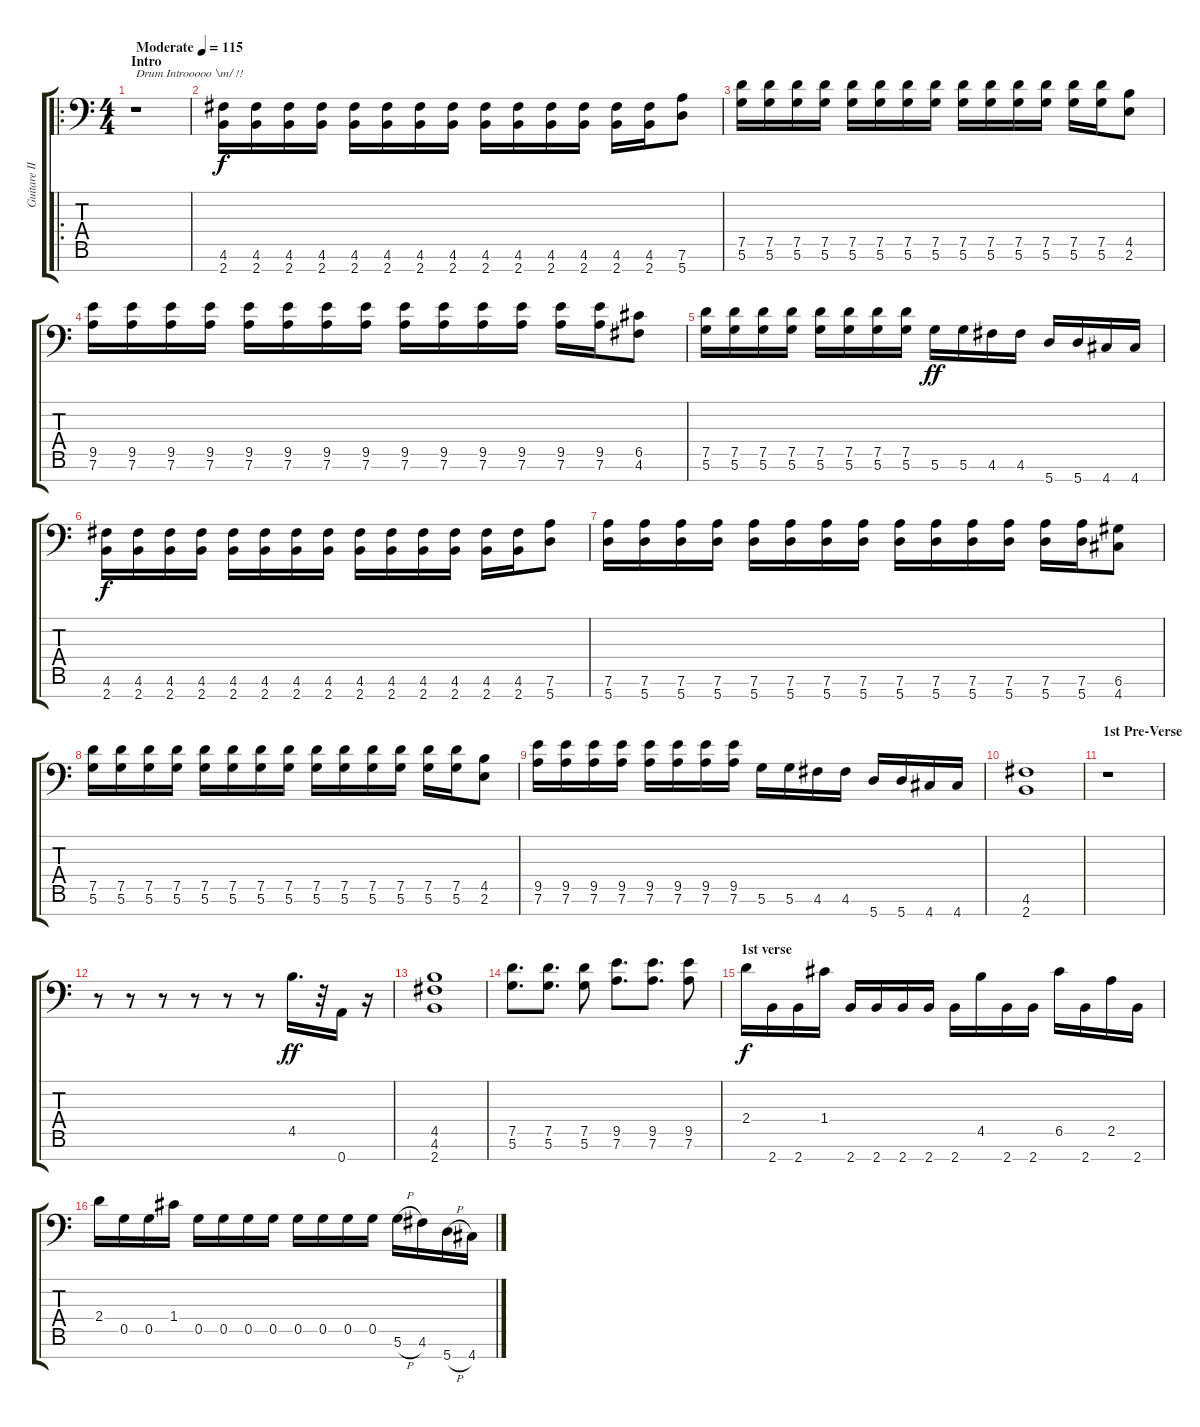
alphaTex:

\track ("Guitare II" "Guitare II") {instrument distortionguitar}
\staff {score tabs}
\tuning (D4 A3 F3 C3 G2 D2 A1) {hide}
\ro
\ts (4 4)
\section ("" "Intro")
\tempo (115 "Moderate")
\clef f4
\ks c
r.1{txt "Drum Introoooo \\m/ !!" dy f instrument distortionguitar} |
(4.6 2.7).16 (4.6 2.7).16 (4.6 2.7).16 (4.6 2.7).16 (4.6 2.7).16 (4.6 2.7).16 (4.6 2.7).16 (4.6 2.7).16 (4.6 2.7).16 (4.6 2.7).16 (4.6 2.7).16 (4.6 2.7).16 (4.6 2.7).16 (4.6 2.7).16 (7.6 5.7).8 |
(7.5 5.6).16 (7.5 5.6).16 (7.5 5.6).16 (7.5 5.6).16 (7.5 5.6).16 (7.5 5.6).16 (7.5 5.6).16 (7.5 5.6).16 (7.5 5.6).16 (7.5 5.6).16 (7.5 5.6).16 (7.5 5.6).16 (7.5 5.6).16 (7.5 5.6).16 (4.5 2.6).8 |
(9.5 7.6).16 (9.5 7.6).16 (9.5 7.6).16 (9.5 7.6).16 (9.5 7.6).16 (9.5 7.6).16 (9.5 7.6).16 (9.5 7.6).16 (9.5 7.6).16 (9.5 7.6).16 (9.5 7.6).16 (9.5 7.6).16 (9.5 7.6).16 (9.5 7.6).16 (6.5 4.6).8 |
(7.5 5.6).16 (7.5 5.6).16 (7.5 5.6).16 (7.5 5.6).16 (7.5 5.6).16 (7.5 5.6).16 (7.5 5.6).16 (7.5 5.6).16 5.6.16{dy ff} 5.6.16 4.6.16 4.6.16 5.7.16 5.7.16 4.7.16 4.7.16 |
(4.6 2.7).16{dy f} (4.6 2.7).16 (4.6 2.7).16 (4.6 2.7).16 (4.6 2.7).16 (4.6 2.7).16 (4.6 2.7).16 (4.6 2.7).16 (4.6 2.7).16 (4.6 2.7).16 (4.6 2.7).16 (4.6 2.7).16 (4.6 2.7).16 (4.6 2.7).16 (7.6 5.7).8 |
(7.6 5.7).16 (7.6 5.7).16 (7.6 5.7).16 (7.6 5.7).16 (7.6 5.7).16 (7.6 5.7).16 (7.6 5.7).16 (7.6 5.7).16 (7.6 5.7).16 (7.6 5.7).16 (7.6 5.7).16 (7.6 5.7).16 (7.6 5.7).16 (7.6 5.7).16 (6.6 4.7).8 |
(7.5 5.6).16 (7.5 5.6).16 (7.5 5.6).16 (7.5 5.6).16 (7.5 5.6).16 (7.5 5.6).16 (7.5 5.6).16 (7.5 5.6).16 (7.5 5.6).16 (7.5 5.6).16 (7.5 5.6).16 (7.5 5.6).16 (7.5 5.6).16 (7.5 5.6).16 (4.5 2.6).8 |
(9.5 7.6).16 (9.5 7.6).16 (9.5 7.6).16 (9.5 7.6).16 (9.5 7.6).16 (9.5 7.6).16 (9.5 7.6).16 (9.5 7.6).16 5.6.16 5.6.16 4.6.16 4.6.16 5.7.16 5.7.16 4.7.16 4.7.16 |
(4.6 2.7).1 |
\section ("" "1st Pre-Verse")
r.1 |
r.8 r.8 r.8 r.8 r.8 r.8 4.5.16{d dy ff} r.32 0.7.16 r.16 |
(4.5 4.6 2.7).1 |
(7.5 5.6).8{d} (7.5 5.6).8{d} (7.5 5.6).8 (9.5 7.6).8{d} (9.5 7.6).8{d} (9.5 7.6).8 |
\section ("" "1st verse")
2.4.16{dy f} 2.7.16 2.7.16 1.4.16 2.7.16 2.7.16 2.7.16 2.7.16 2.7.16 4.5.16 2.7.16 2.7.16 6.5.16 2.7.16 2.5.16 2.7.16 |
2.4.16 0.5.16 0.5.16 1.4.16 0.5.16 0.5.16 0.5.16 0.5.16 0.5.16 0.5.16 0.5.16 0.5.16 5.6{h}.16 4.6.16 5.7{h}.16 4.7.16
